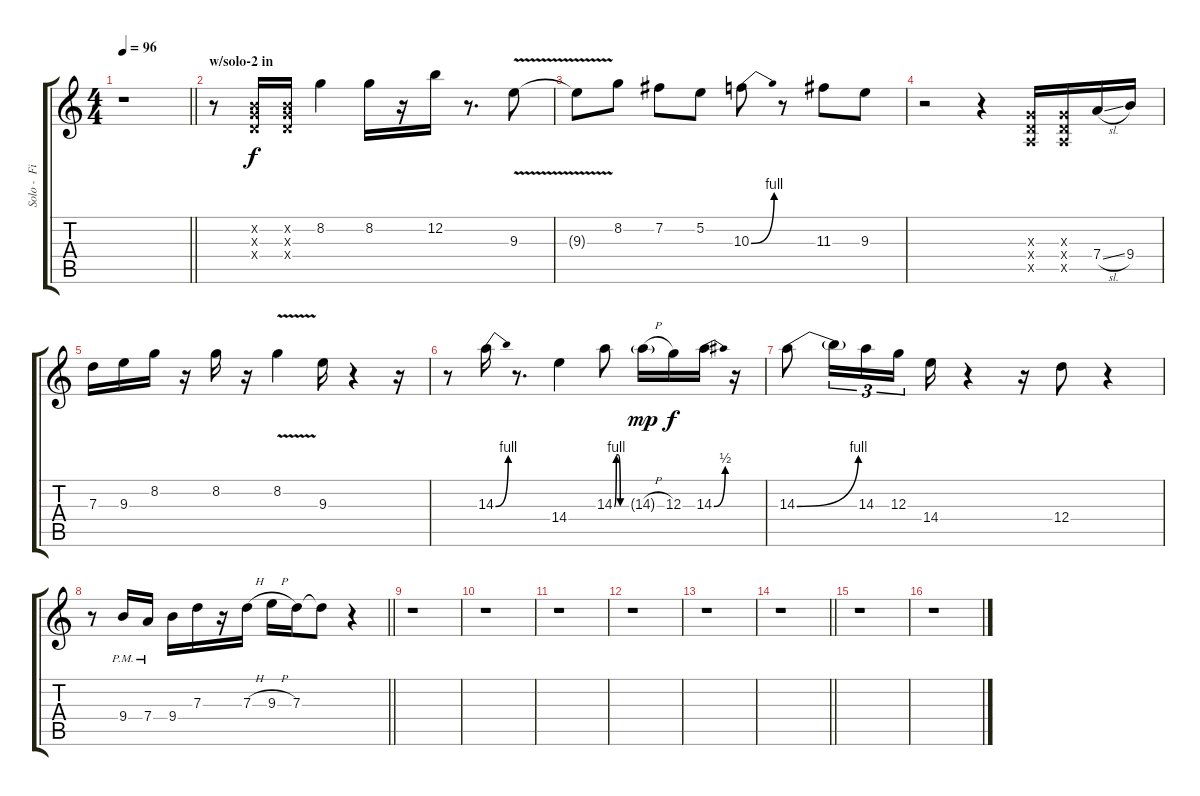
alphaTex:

\track ("Solo -  Fill 2" "Solo -  Fi") {instrument distortionguitar}
\staff {score tabs}
\tuning (E4 B3 G3 D3 A2 E2) {hide}
\ts (4 4)
\tempo 96
\clef g2
\barLineRight lightlight
\ks c
r.1{dy f} |
\section ("" "w/solo-2 in")
r.8{balance 13} (0.2{x} 0.3{x} 0.4{x}).16 (0.2{x} 0.3{x} 0.4{x}).16 8.2.4 8.2.16 r.16 12.2.16 r.8{d} 9.3{v}.8 |
9.3{t}.8 8.2.8 7.2.8 5.2.8 10.3{be (bend 0 0 60 4)}.8 r.8 11.3.8 9.3.8 |
r.2 r.4 (0.3{x} 0.4{x} 0.5{x}).16 (0.3{x} 0.4{x} 0.5{x}).16 7.4{sl}.16 9.4.16 |
7.3.16 9.3.16 8.2.16 r.16 8.2.16 r.16 8.2{v}.4 9.3.16 r.4 r.16 |
r.8 14.3{be (bend 0 0 60 4)}.16 r.8{d} 14.4.4 14.3{be (custom 0 0 10 4 20 4 30 0 60 0)}.8 14.3{h g}.16{dy mp} 12.3.16{dy f} 14.3{be (bend 0 0 60 2)}.16 r.16 |
14.3{be (bend 0 0 60 4)}.8 14.3{t}.16{tu (3 2)} 14.3.16{tu (3 2)} 12.3.16{tu (3 2)} 14.4.16 r.4 r.16 12.4.8 r.4 |
\barLineRight lightlight
r.8 9.4{pm}.16 7.4{pm}.16 9.4.16 7.3.16 r.16 7.3{h}.16 9.3{h}.16 7.3.16 7.3{t}.8 r.4 |
r.1 |
r.1 |
r.1 |
r.1 |
r.1 |
\barLineRight lightlight
r.1 |
r.1 |
r.1
